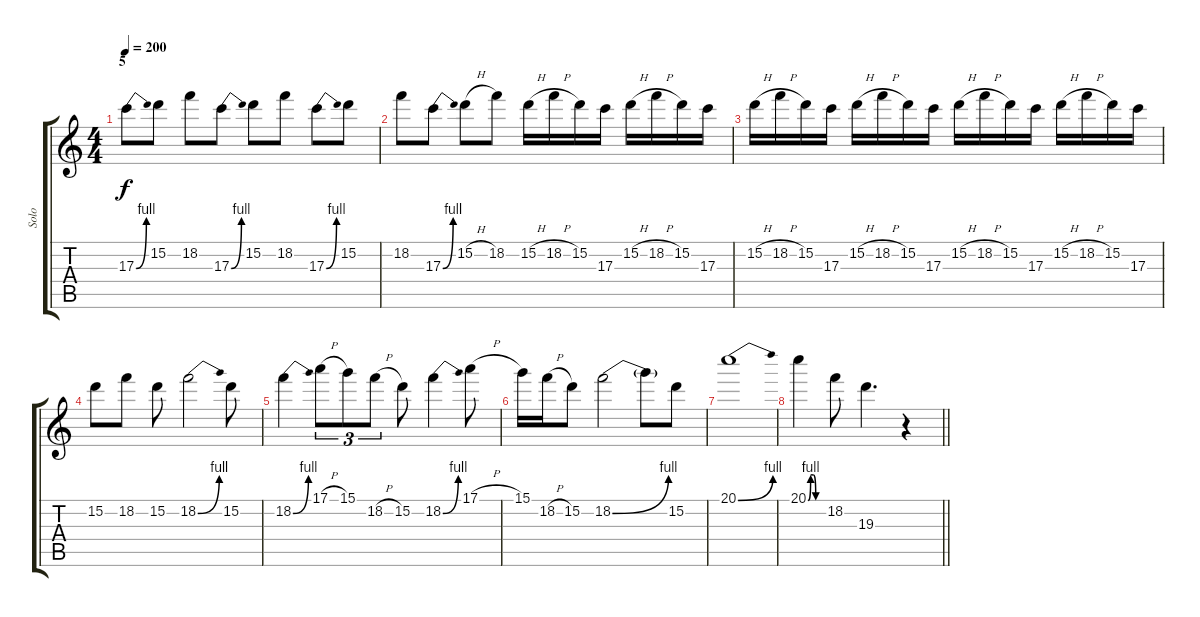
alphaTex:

\track ("Solo" "Solo") {instrument distortionguitar}
\staff {score tabs}
\tuning (E4 B3 G3 D3 A2 E2) {hide}
\ts (4 4)
\section ("" "5")
\tempo 200
\clef g2
\ks c
17.3{be (bend 0 0 60 4)}.8{dy f} 15.2.8 18.2.8 17.3{be (bend 0 0 60 4)}.8 15.2.8 18.2.8 17.3{be (bend 0 0 60 4)}.8 15.2.8 |
18.2.8 17.3{be (bend 0 0 60 4)}.8 15.2{h}.8 18.2.8 15.2{h}.16 18.2{h}.16 15.2.16 17.3.16 15.2{h}.16 18.2{h}.16 15.2.16 17.3.16 |
15.2{h}.16 18.2{h}.16 15.2.16 17.3.16 15.2{h}.16 18.2{h}.16 15.2.16 17.3.16 15.2{h}.16 18.2{h}.16 15.2.16 17.3.16 15.2{h}.16 18.2{h}.16 15.2.16 17.3.16 |
15.2.8 18.2.8 15.2.8 18.2{be (bend 0 0 60 4)}.2 15.2.8 |
18.2{be (bend 0 0 60 4)}.4 17.1{h}.8{tu (3 2)} 15.1.8{tu (3 2)} 18.2{h}.8{tu (3 2)} 15.2.8 18.2{be (bend 0 0 60 4)}.4 17.1{h}.8 |
15.1.16 18.2{h}.16 15.2.8 18.2{be (bend 0 0 60 4)}.2 18.2{t}.8 15.2.8 |
20.1{be (bend 0 0 60 4)}.1 |
\barLineRight lightlight
20.1{be (custom 0 0 10 4 20 4 30 0 60 0)}.4 18.2.8 19.3.4{d} r.4
